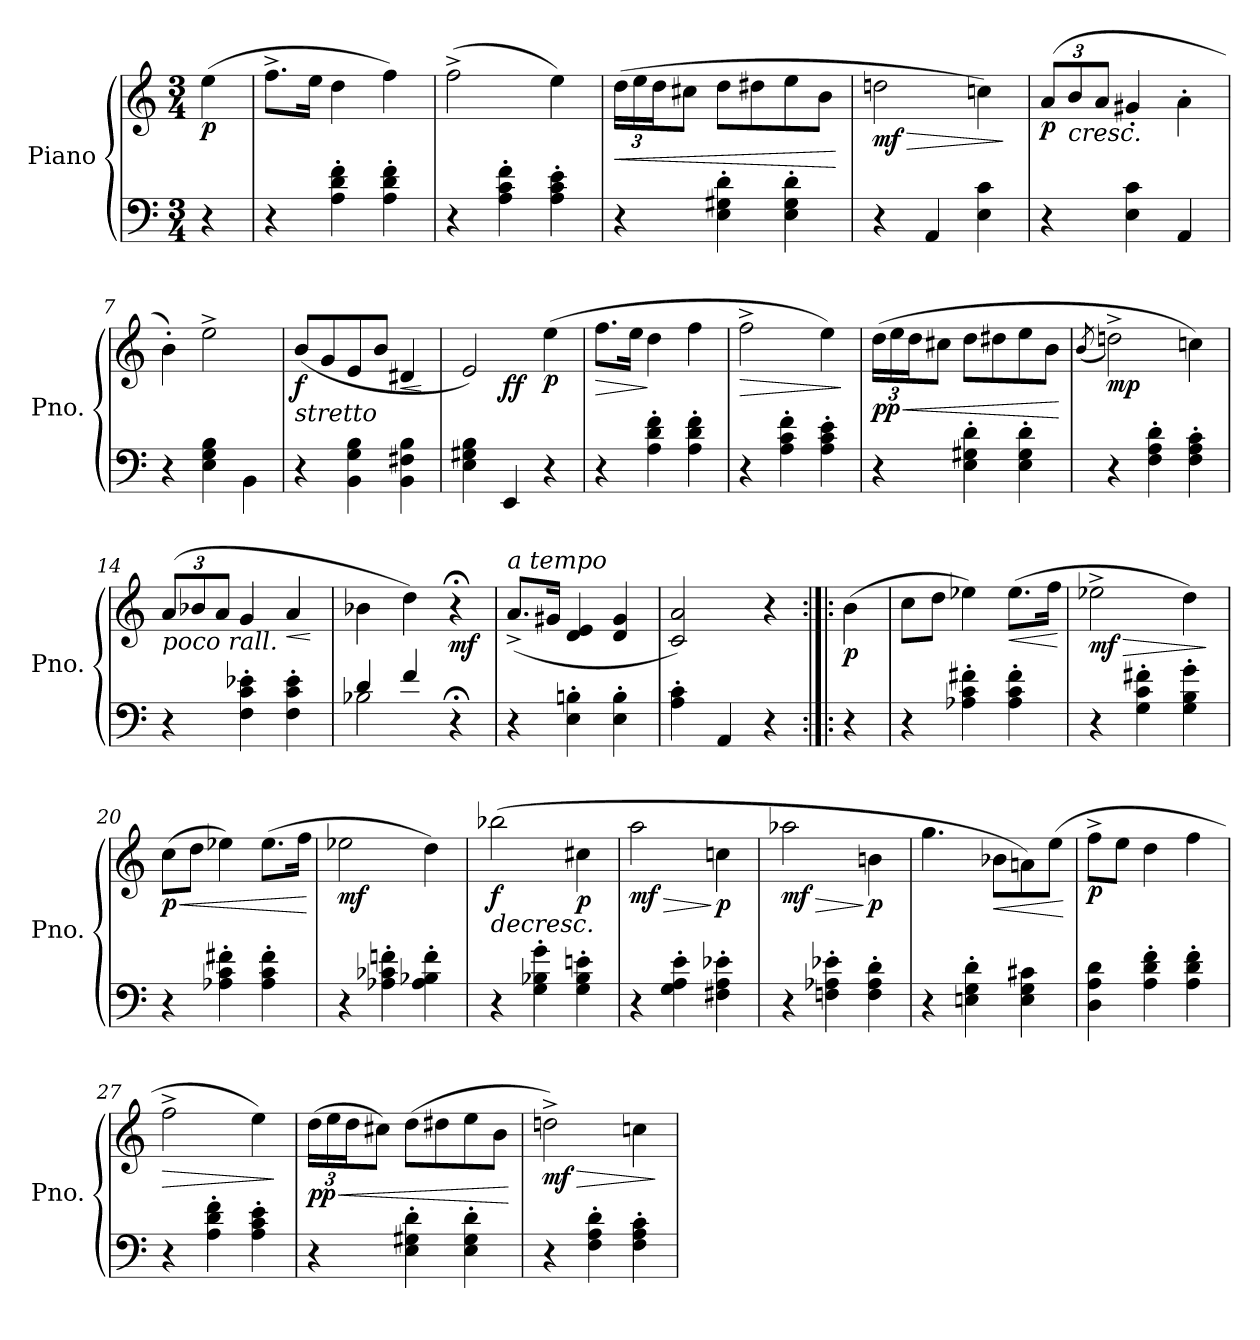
**kern	**kern	**dynam
*part1	*part1	*part1
*staff2	*staff1	*staff1/2
*I"Piano	*	*
*I'Pno.	*	*
*clefF4	*clefG2	*
*k[]	*k[]	*
*M3/4	*M3/4	*
=1	=1	=1
!	!	!LO:DY:b
4r	(>4ee\	p
=2	=2	=2
4r	8.ff^\L	.
.	16ee\Jk	.
4A\' 4d\' 4f\'	4dd\	.
4A\' 4d\' 4f\'	4ff\)	.
=3	=3	=3
4r	(>2ff^\	.
4A\' 4c\' 4f\'	.	.
4A\' 4c\' 4e\'	4ee\)	.
=4	=4	=4
*	*Xbrackettup	*
!	!	!LO:HP:b
4r	(>24dd\LL	<
.	24ee\	.
.	24dd\J	.
.	8cc#X\J	.
4E\' 4G#X\' 4d\'	8dd\L	.
.	8dd#X\	.
4E\' 4G#\' 4d\'	8ee\	.
.	8b\J	.
.	.	[
=5	=5	=5
!	!	!LO:HP:b
!	!	!LO:DY:n=1:b
4r	2ddn\	> mf
4AA/	.	.
4E\ 4c\	4ccn\)	.
.	.	]
=6	=6	=6
*	*brackettup	*
!	!	!LO:DY:b
4r	(>12a/L	p
!	!LO:TX:b:i:t=cresc.	!
.	12b/	.
.	12a/J	.
4E\ 4c\	4g#X'/	.
4AA/	4a'\	.
=7	=7	=7
4r	4b'\)	.
4E\ 4G\ 4B\	2ee^\	.
4BB\	.	.
!!LO:LB:g=z
=8	=8	=8
!	!LO:TX:b:i:t=stretto	!
!	!	!LO:DY:b
4r	(>8b/L	f
.	8g/	.
4BB\ 4G\ 4B\	8e/	.
.	8b/J	.
!	!	!LO:HP:b
4BB\ 4F#X\ 4B\	4d#X/	<
.	.	[
=9	=9	=9
*	*^	*
4E\ 4G#X\ 4B\	2e/)	4ryy	.
!	!	!	!LO:DY:b
4EE/	.	2ryy	ff
!	!	!	!LO:DY:b
4r	(>4ee\	.	p
=10	=10	=10	=10
!	!	!	!LO:HP:b
*	*v	*v	*
4r	8.ff\L	>
.	16ee\Jk	.
4A\' 4d\' 4f\'	4dd\	]
4A\' 4d\' 4f\'	4ff\	.
=11	=11	=11
!	!	!LO:HP:b
4r	2ff^\	>
4A\' 4c\' 4f\'	.	.
4A\' 4c\' 4e\'	4ee\)	.
.	.	]
=12	=12	=12
*	*Xbrackettup	*
!	!	!LO:HP:b
!	!	!LO:DY:n=1:b
4r	(>24dd\LL	< pp
.	24ee\	.
.	24dd\J	.
.	8cc#X\J	.
4E\' 4G#X\' 4d\'	8dd\L	.
.	8dd#X\	.
4E\' 4G#\' 4d\'	8ee\	.
.	8b\J	.
.	.	[
=13	=13	=13
.	(<8qb/	.
!	!	!LO:DY:b
4r	2ddn^\)	mp
4F\' 4A\' 4d\'	.	.
4F\' 4A\' 4c\'	4ccn\)	.
=14	=14	=14
*	*brackettup	*
!	!LO:TX:b:i:t=poco rall.	!
4r	(>12a/L	.
.	12b-X/	.
.	12a/J	.
4F\' 4c\' 4e-X\'	4g/	.
!	!	!LO:HP:b
4F\' 4c\' 4e-\'	4a/	<
.	.	[
=15	=15	=15
*^	*	*
4d/	2B-X\	4b-X\	.
4f/	.	4dd\)	.
!	!	!	!LO:DY:b
4r;<	4ryy	4r;<	mf
!!LO:LB:g=z
=16	=16	=16	=16
!	!	!LO:TX:a:i:t=a tempo	!
*v	*v	*	*
4r	(>8.a^/L	.
.	16g#X/Jk	.
4E\' 4Bn\'	4d/ 4e/	.
4E\' 4B\'	4d/ 4g#/	.
=17	=17	=17
4A\' 4c\'	2c/ 2a/)	.
4AA/	.	.
4r	4r	.
=17X1:|!|:	=17X1:|!|:	=17X1:|!|:
!	!	!LO:DY:b
4r	(>4b\	p
=18	=18	=18
4r	8cc\L	.
.	8dd\J	.
4A-X\' 4c\' 4f#X\'	4ee-X\)	.
!	!	!LO:HP:b
4A-\' 4c\' 4f#\'	(>8.ee-\L	<
.	16ff\Jk	.
.	.	[
=19	=19	=19
!	!	!LO:HP:b
!	!	!LO:DY:n=1:b
4r	2ee-X^\	> mf
4G\' 4c\' 4f#X\'	.	.
4G\' 4B\' 4g\'	4dd\)	.
.	.	]
=20	=20	=20
!	!	!LO:HP:b
!	!	!LO:DY:n=1:b
4r	(>8cc\L	< p
.	8dd\J	.
4A-X\' 4c\' 4f#X\'	4ee-X\)	.
4A-\' 4c\' 4f#\'	(>8.ee-\L	.
.	16ff\Jk	.
.	.	[
=21	=21	=21
!	!	!LO:DY:b
4r	2ee-X\	mf
4A-X\' 4c-X\' 4fn\'	.	.
4A-\' 4B-X\' 4f\'	4dd\)	.
=22	=22	=22
!	!	!LO:HP:b
!	!	!LO:DY:n=1:b
4r	(>2bb-X\	> f
4G\' 4B-X\' 4g\'	.	.
!	!	!LO:DY:n=2:b
4G\' 4B-\' 4en\'	4cc#X\	p
.	.	]
!!LO:LB:g=z
=23	=23	=23
!	!	!LO:HP:b
!	!	!LO:DY:n=1:b
4r	2aa\	> mf
4G\' 4A\' 4e\'	.	.
!	!	!LO:DY:n=2:b
4F#X\' 4A\' 4e-X\'	4ccn\	] p
=24	=24	=24
!	!	!LO:HP:b
!	!	!LO:DY:n=1:b
4r	2aa-X\	> mf
4Fn\' 4A-X\' 4e-X\'	.	.
!	!	!LO:DY:n=2:b
4F\' 4A-\' 4d\'	4bn\	] p
=25	=25	=25
4r	4.gg\	.
4En\' 4G\' 4d\'	.	.
!	!	!LO:HP:b
.	8b-X\L	<
4E\ 4G\ 4c#X\	8an\)	.
.	(>8ee\J	.
.	.	[
=26	=26	=26
!	!	!LO:DY:b
4D\ 4A\ 4d\	8ff^\L	p
.	8ee\J	.
4A\' 4d\' 4f\'	4dd\	.
4A\' 4d\' 4f\'	4ff\	.
=27	=27	=27
!	!	!LO:HP:b
4r	2ff^\	>
4A\' 4d\' 4f\'	.	.
4A\' 4c\' 4e\'	4ee\)	.
.	.	]
=28	=28	=28
*	*Xbrackettup	*
!	!	!LO:HP:b
!	!	!LO:DY:n=1:b
4r	(>24dd\LL	< pp
.	24ee\	.
.	24dd\J	.
.	8cc#X\J)	.
4E\' 4G#X\' 4d\'	(>8dd\L	.
.	8dd#X\	.
4E\' 4G#\' 4d\'	8ee\	.
.	8b\J	.
.	.	[
=29	=29	=29
!	!	!LO:HP:b
!	!	!LO:DY:n=1:b
4r	2ddn^\)	> mf
4F\' 4A\' 4d\'	.	.
4F\' 4A\' 4c\'	4ccn\	.
.	.	]
=	=	=
*-	*-	*-
